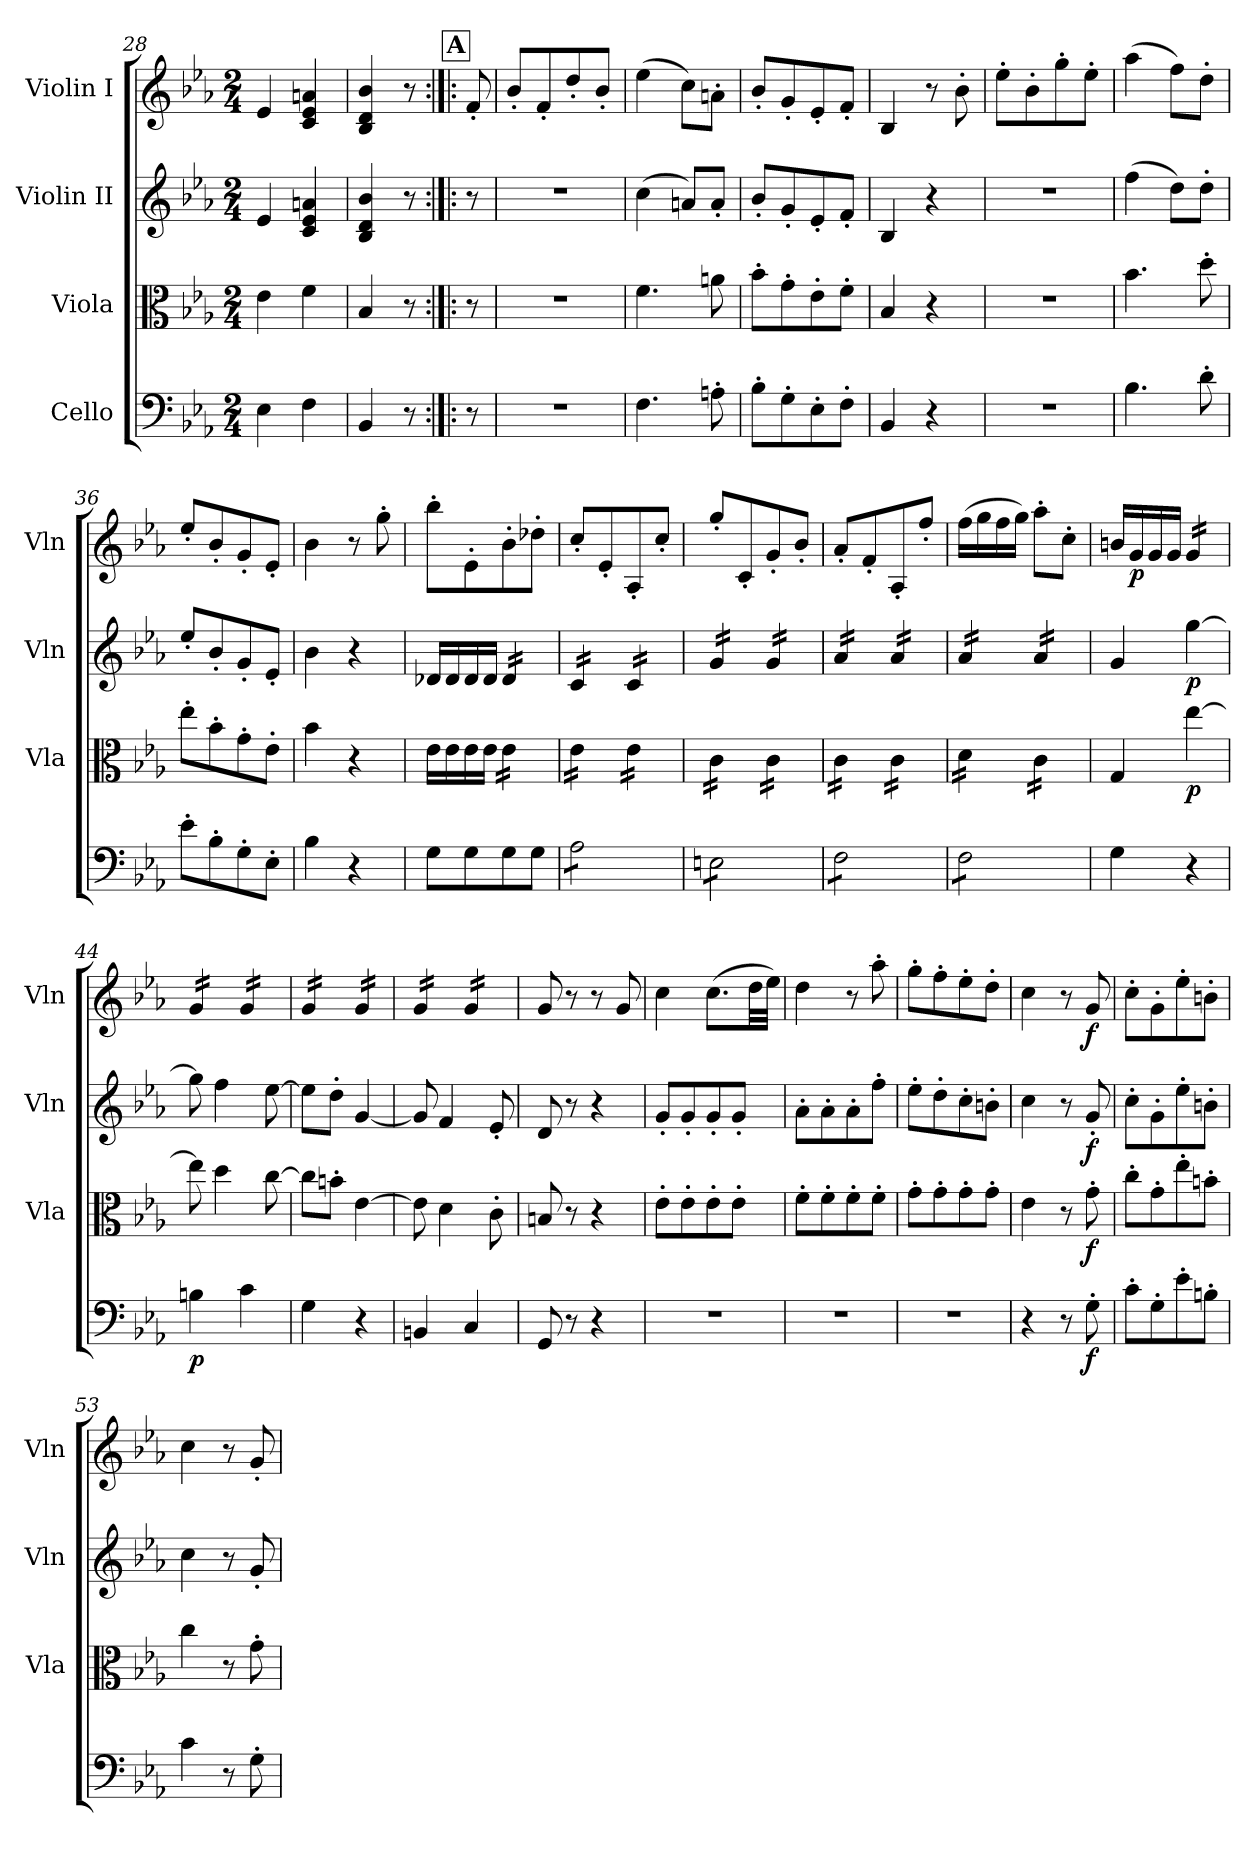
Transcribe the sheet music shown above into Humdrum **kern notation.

**kern	**dynam	**kern	**dynam	**kern	**dynam	**kern	**dynam
*part4	*part4	*part3	*part3	*part2	*part2	*part1	*part1
*staff4	*staff4	*staff3	*staff3	*staff2	*staff2	*staff1	*staff1
*I"Cello	*	*I"Viola	*	*I"Violin II	*	*I"Violin I	*
*	*	*I'Vla	*	*I'Vln	*	*I'Vln	*
*clefF4	*	*clefC3	*	*clefG2	*	*clefG2	*
*k[b-e-a-]	*	*k[b-e-a-]	*	*k[b-e-a-]	*	*k[b-e-a-]	*
*E-:	*	*E-:	*	*E-:	*	*E-:	*
*M2/4	*	*M2/4	*	*M2/4	*	*M2/4	*
=28	=28	=28	=28	=28	=28	=28	=28
4E-\	.	4e-\	.	4e-/	.	4e-/	.
4F\	.	4f\	.	4c/ 4e-/ 4an/	.	4c/ 4e-/ 4an/	.
=29	=29	=29	=29	=29	=29	=29	=29
4BB-/	.	4B-/	.	4B-/ 4d/ 4b-/	.	4B-/ 4d/ 4b-/	.
8r	.	8r	.	8r	.	8r	.
!!LO:REH:place=s1:a:B:fs=14:t=A
=29X1:|!|:	=29X1:|!|:	=29X1:|!|:	=29X1:|!|:	=29X1:|!|:	=29X1:|!|:	=29X1:|!|:	=29X1:|!|:
8r	.	8r	.	8r	.	8f'/	.
=30	=30	=30	=30	=30	=30	=30	=30
2r	.	2r	.	2r	.	8b-'/L	.
.	.	.	.	.	.	8f'/	.
.	.	.	.	.	.	8dd'/	.
.	.	.	.	.	.	8b-'/J	.
=31	=31	=31	=31	=31	=31	=31	=31
4.F\	.	4.f\	.	(>4cc\	.	(>4ee-\	.
.	.	.	.	8an/L)	.	8cc\L)	.
8An'\	.	8an\	.	8a'/J	.	8an'\J	.
=32	=32	=32	=32	=32	=32	=32	=32
8B-'\L	.	8b-'\L	.	8b-'/L	.	8b-'/L	.
8G'\	.	8g'\	.	8g'/	.	8g'/	.
8E-'\	.	8e-'\	.	8e-'/	.	8e-'/	.
8F'\J	.	8f'\J	.	8f'/J	.	8f'/J	.
=33	=33	=33	=33	=33	=33	=33	=33
4BB-/	.	4B-/	.	4B-/	.	4B-/	.
4r	.	4r	.	4r	.	8r	.
.	.	.	.	.	.	8b-'\	.
=34	=34	=34	=34	=34	=34	=34	=34
2r	.	2r	.	2r	.	8ee-'\L	.
.	.	.	.	.	.	8b-'\	.
.	.	.	.	.	.	8gg'\	.
.	.	.	.	.	.	8ee-'\J	.
=35	=35	=35	=35	=35	=35	=35	=35
4.B-\	.	4.b-\	.	(>4ff\	.	(>4aa-\	.
.	.	.	.	8dd\L)	.	8ff\L)	.
8d'\	.	8dd'\	.	8dd'\J	.	8dd'\J	.
!!LO:LB:g=z
=36	=36	=36	=36	=36	=36	=36	=36
8e-'\L	.	8ee-'\L	.	8ee-'/L	.	8ee-'/L	.
8B-'\	.	8b-'\	.	8b-'/	.	8b-'/	.
8G'\	.	8g'\	.	8g'/	.	8g'/	.
8E-'\J	.	8e-'\J	.	8e-'/J	.	8e-'/J	.
=37	=37	=37	=37	=37	=37	=37	=37
4B-\	.	4b-\	.	4b-\	.	4b-\	.
4r	.	4r	.	4r	.	8r	.
.	.	.	.	.	.	8gg'\	.
=38	=38	=38	=38	=38	=38	=38	=38
8G\L	.	16e-\LL	.	16d-X/LL	.	8bb-'\L	.
.	.	16e-\	.	16d-/	.	.	.
8G\	.	16e-\	.	16d-/	.	8e-'\	.
.	.	16e-\JJ	.	16d-/JJ	.	.	.
*	*	*tremolo	*	*	*	*	*
*	*	*	*	*tremolo	*	*	*
8G\	.	16e-\LL	.	16d-/LL	.	8b-'\	.
.	.	16e-\	.	16d-/	.	.	.
8G\J	.	16e-\	.	16d-/	.	8dd-X'\J	.
.	.	16e-\JJ	.	16d-/JJ	.	.	.
=39	=39	=39	=39	=39	=39	=39	=39
*tremolo	*	*	*	*	*	*	*
8A-\L	.	16e-\LL	.	16c/LL	.	8cc'/L	.
.	.	16e-\	.	16c/	.	.	.
8A-\	.	16e-\	.	16c/	.	8e-'/	.
.	.	16e-\JJ	.	16c/JJ	.	.	.
8A-\	.	16e-\LL	.	16c/LL	.	8A-'/	.
.	.	16e-\	.	16c/	.	.	.
8A-\J	.	16e-\	.	16c/	.	8cc'/J	.
.	.	16e-\JJ	.	16c/JJ	.	.	.
=40	=40	=40	=40	=40	=40	=40	=40
8En\L	.	16c\LL	.	16g/LL	.	8gg'/L	.
.	.	16c\	.	16g/	.	.	.
8En\	.	16c\	.	16g/	.	8c'/	.
.	.	16c\JJ	.	16g/JJ	.	.	.
8En\	.	16c\LL	.	16g/LL	.	8g'/	.
.	.	16c\	.	16g/	.	.	.
8En\J	.	16c\	.	16g/	.	8b-'/J	.
.	.	16c\JJ	.	16g/JJ	.	.	.
=41	=41	=41	=41	=41	=41	=41	=41
8F\L	.	16c\LL	.	16a-/LL	.	8a-'/L	.
.	.	16c\	.	16a-/	.	.	.
8F\	.	16c\	.	16a-/	.	8f'/	.
.	.	16c\JJ	.	16a-/JJ	.	.	.
8F\	.	16c\LL	.	16a-/LL	.	8A-'/	.
.	.	16c\	.	16a-/	.	.	.
8F\J	.	16c\	.	16a-/	.	8ff'/J	.
.	.	16c\JJ	.	16a-/JJ	.	.	.
=42	=42	=42	=42	=42	=42	=42	=42
8F\L	.	16d\LL	.	16a-/LL	.	(>16ff\LL	.
.	.	16d\	.	16a-/	.	16gg\	.
8F\	.	16d\	.	16a-/	.	16ff\	.
.	.	16d\JJ	.	16a-/JJ	.	16gg\JJ)	.
8F\	.	16c\LL	.	16a-/LL	.	8aa-'\L	.
.	.	16c\	.	16a-/	.	.	.
8F\J	.	16c\	.	16a-/	.	8cc'\J	.
*Xtremolo	*	*	*	*	*	*	*
.	.	16c\JJ	.	16a-/JJ	.	.	.
*	*	*	*	*Xtremolo	*	*	*
*	*	*Xtremolo	*	*	*	*	*
=43	=43	=43	=43	=43	=43	=43	=43
4G\	.	4G/	.	4g/	.	16bn/LL	.
!	!	!	!	!	!	!	!LO:DY:b
.	.	.	.	.	.	16g/	p
.	.	.	.	.	.	16g/	.
.	.	.	.	.	.	16g/JJ	.
!	!	!	!LO:DY:b	!	!LO:DY:b	!	!
*	*	*	*	*	*	*tremolo	*
4r	.	[4ee-\	p	[4gg\	p	16g/LL	.
.	.	.	.	.	.	16g/	.
.	.	.	.	.	.	16g/	.
.	.	.	.	.	.	16g/JJ	.
=44	=44	=44	=44	=44	=44	=44	=44
!	!LO:DY:b	!	!	!	!	!	!
4Bn\	p	8ee-\]	.	8gg\]	.	16g/LL	.
.	.	.	.	.	.	16g/	.
.	.	4dd\	.	4ff\	.	16g/	.
.	.	.	.	.	.	16g/JJ	.
4c\	.	.	.	.	.	16g/LL	.
.	.	.	.	.	.	16g/	.
.	.	[8cc\	.	[8ee-\	.	16g/	.
.	.	.	.	.	.	16g/JJ	.
!!LO:LB:g=z
=45	=45	=45	=45	=45	=45	=45	=45
4G\	.	8cc\L]	.	8ee-\L]	.	16g/LL	.
.	.	.	.	.	.	16g/	.
.	.	8bn'\J	.	8dd'\J	.	16g/	.
.	.	.	.	.	.	16g/JJ	.
4r	.	[4e-\	.	[4g/	.	16g/LL	.
.	.	.	.	.	.	16g/	.
.	.	.	.	.	.	16g/	.
.	.	.	.	.	.	16g/JJ	.
=46	=46	=46	=46	=46	=46	=46	=46
4BBn/	.	8e-\]	.	8g/]	.	16g/LL	.
.	.	.	.	.	.	16g/	.
.	.	4d\	.	4f/	.	16g/	.
.	.	.	.	.	.	16g/JJ	.
4C/	.	.	.	.	.	16g/LL	.
.	.	.	.	.	.	16g/	.
.	.	8c'\	.	8e-'/	.	16g/	.
.	.	.	.	.	.	16g/JJ	.
*	*	*	*	*	*	*Xtremolo	*
=47	=47	=47	=47	=47	=47	=47	=47
8GG/	.	8Bn/	.	8d/	.	8g/	.
8r	.	8r	.	8r	.	8r	.
4r	.	4r	.	4r	.	8r	.
.	.	.	.	.	.	8g/	.
=48	=48	=48	=48	=48	=48	=48	=48
2r	.	8e-'\L	.	8g'/L	.	4cc\	.
.	.	8e-'\	.	8g'/	.	.	.
.	.	8e-'\	.	8g'/	.	(>8.cc\L	.
.	.	8e-'\J	.	8g'/J	.	.	.
.	.	.	.	.	.	32dd\LL	.
.	.	.	.	.	.	32ee-\JJJ)	.
=49	=49	=49	=49	=49	=49	=49	=49
2r	.	8f'\L	.	8a-'\L	.	4dd\	.
.	.	8f'\	.	8a-'\	.	.	.
.	.	8f'\	.	8a-'\	.	8r	.
.	.	8f'\J	.	8ff'\J	.	8aa-'\	.
=50	=50	=50	=50	=50	=50	=50	=50
2r	.	8g'\L	.	8ee-'\L	.	8gg'\L	.
.	.	8g'\	.	8dd'\	.	8ff'\	.
.	.	8g'\	.	8cc'\	.	8ee-'\	.
.	.	8g'\J	.	8bn'\J	.	8dd'\J	.
=51	=51	=51	=51	=51	=51	=51	=51
4r	.	4e-\	.	4cc\	.	4cc\	.
8r	.	8r	.	8r	.	8r	.
!	!LO:DY:b	!	!LO:DY:b	!	!LO:DY:b	!	!LO:DY:b
8G'\	f	8g'\	f	8g'/	f	8g/	f
=52	=52	=52	=52	=52	=52	=52	=52
8c'\L	.	8cc'\L	.	8cc'\L	.	8cc'\L	.
8G'\	.	8g'\	.	8g'\	.	8g'\	.
8e-'\	.	8ee-'\	.	8ee-'\	.	8ee-'\	.
8Bn'\J	.	8bn'\J	.	8bn'\J	.	8bn'\J	.
=53	=53	=53	=53	=53	=53	=53	=53
4c\	.	4cc\	.	4cc\	.	4cc\	.
8r	.	8r	.	8r	.	8r	.
8G'\	.	8g'\	.	8g'/	.	8g'/	.
=	=	=	=	=	=	=	=
*-	*-	*-	*-	*-	*-	*-	*-
